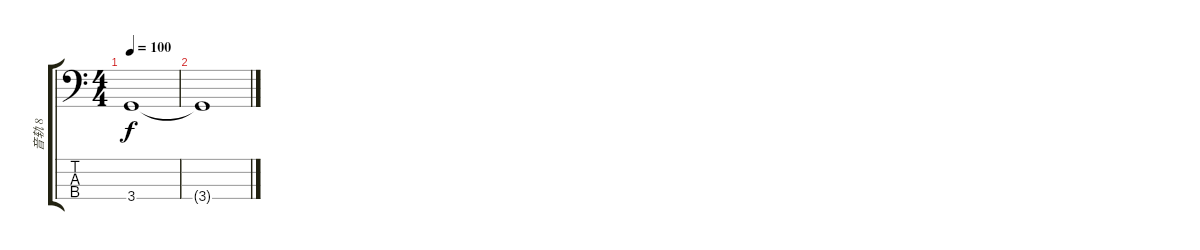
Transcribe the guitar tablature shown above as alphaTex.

\track ("音轨 8" "音轨 8") {instrument electricbassfinger}
\staff {score tabs}
\tuning (G2 D2 A1 E1) {hide}
\ts (4 4)
\tempo 100
\clef f4
\ks c
3.4.1{dy f} |
3.4{t}.1
